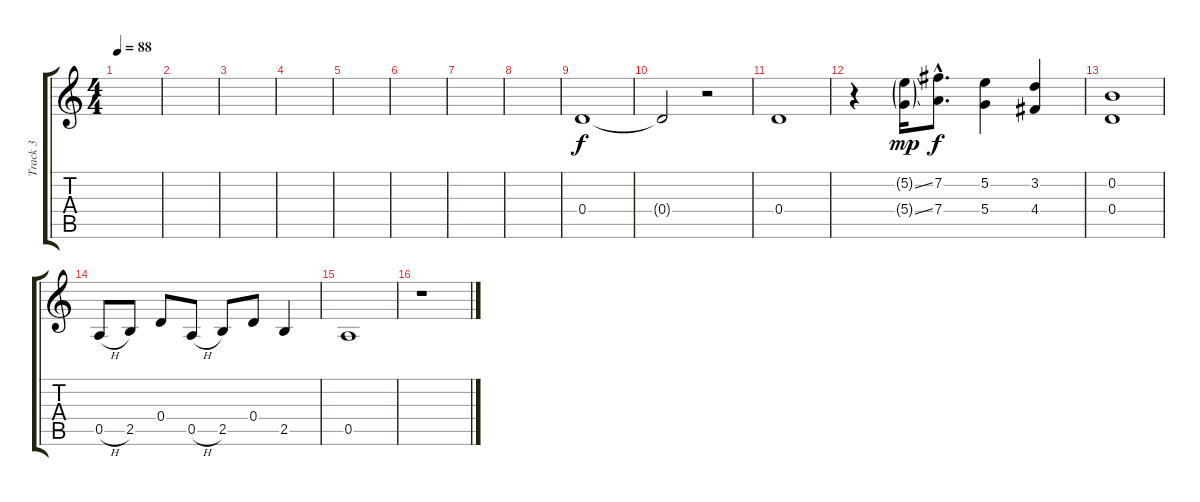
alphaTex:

\track ("Track 3" "Track 3") {instrument acousticguitarnylon}
\staff {score tabs}
\tuning (E4 B3 G3 D3 A2 E2) {hide}
\ts (4 4)
\tempo 88
\clef g2
\ks c
|
|
|
|
|
|
|
|
0.4.1 |
0.4{t}.2 r.2 |
0.4.1 |
r.4 (5.2{ss g} 5.4{ss g}).16{dy mp} (7.2{hac} 7.4{hac}).8{d dy f} (5.2 5.4).4 (3.2 4.4).4 |
(0.2 0.4).1 |
0.5{h}.8 2.5.8 0.4.8 0.5{h}.8 2.5.8 0.4.8 2.5.4 |
0.5.1 |
r.1
